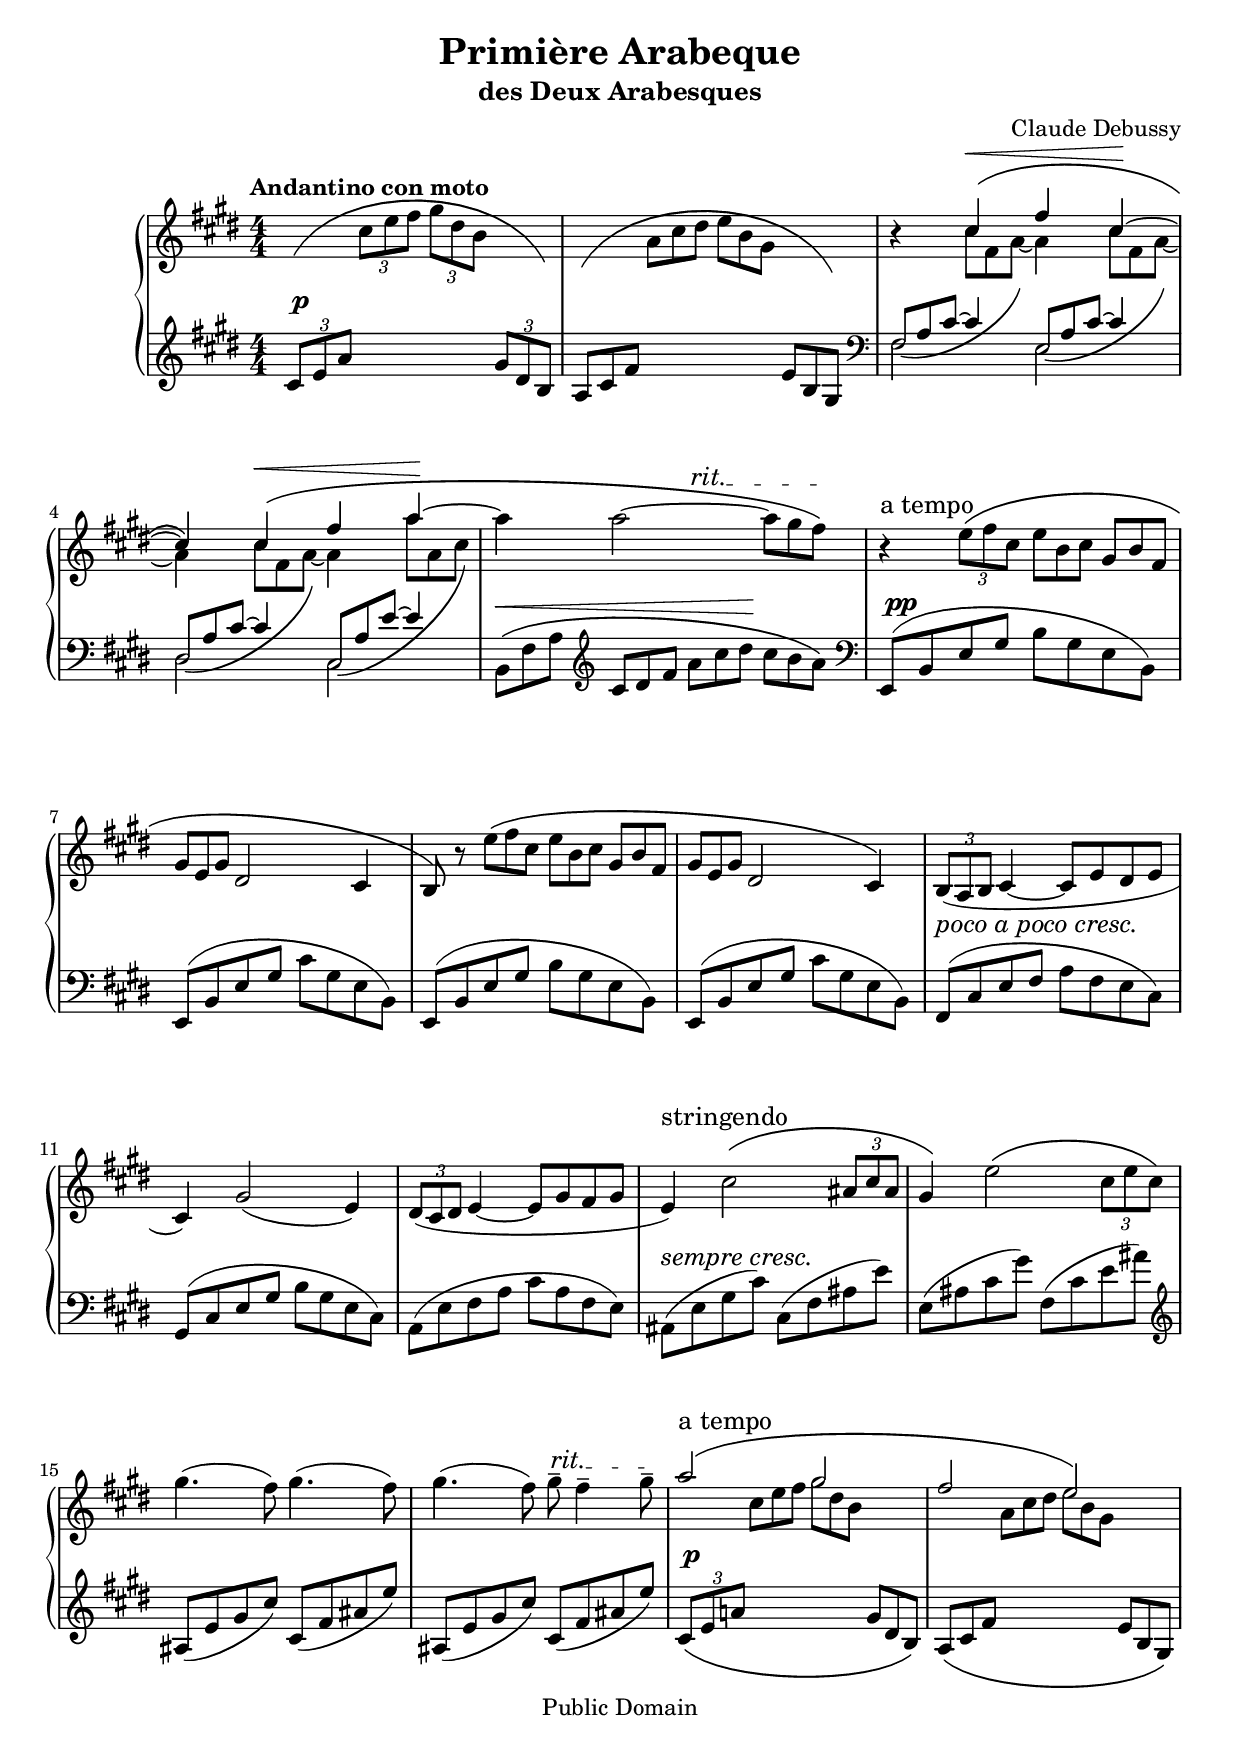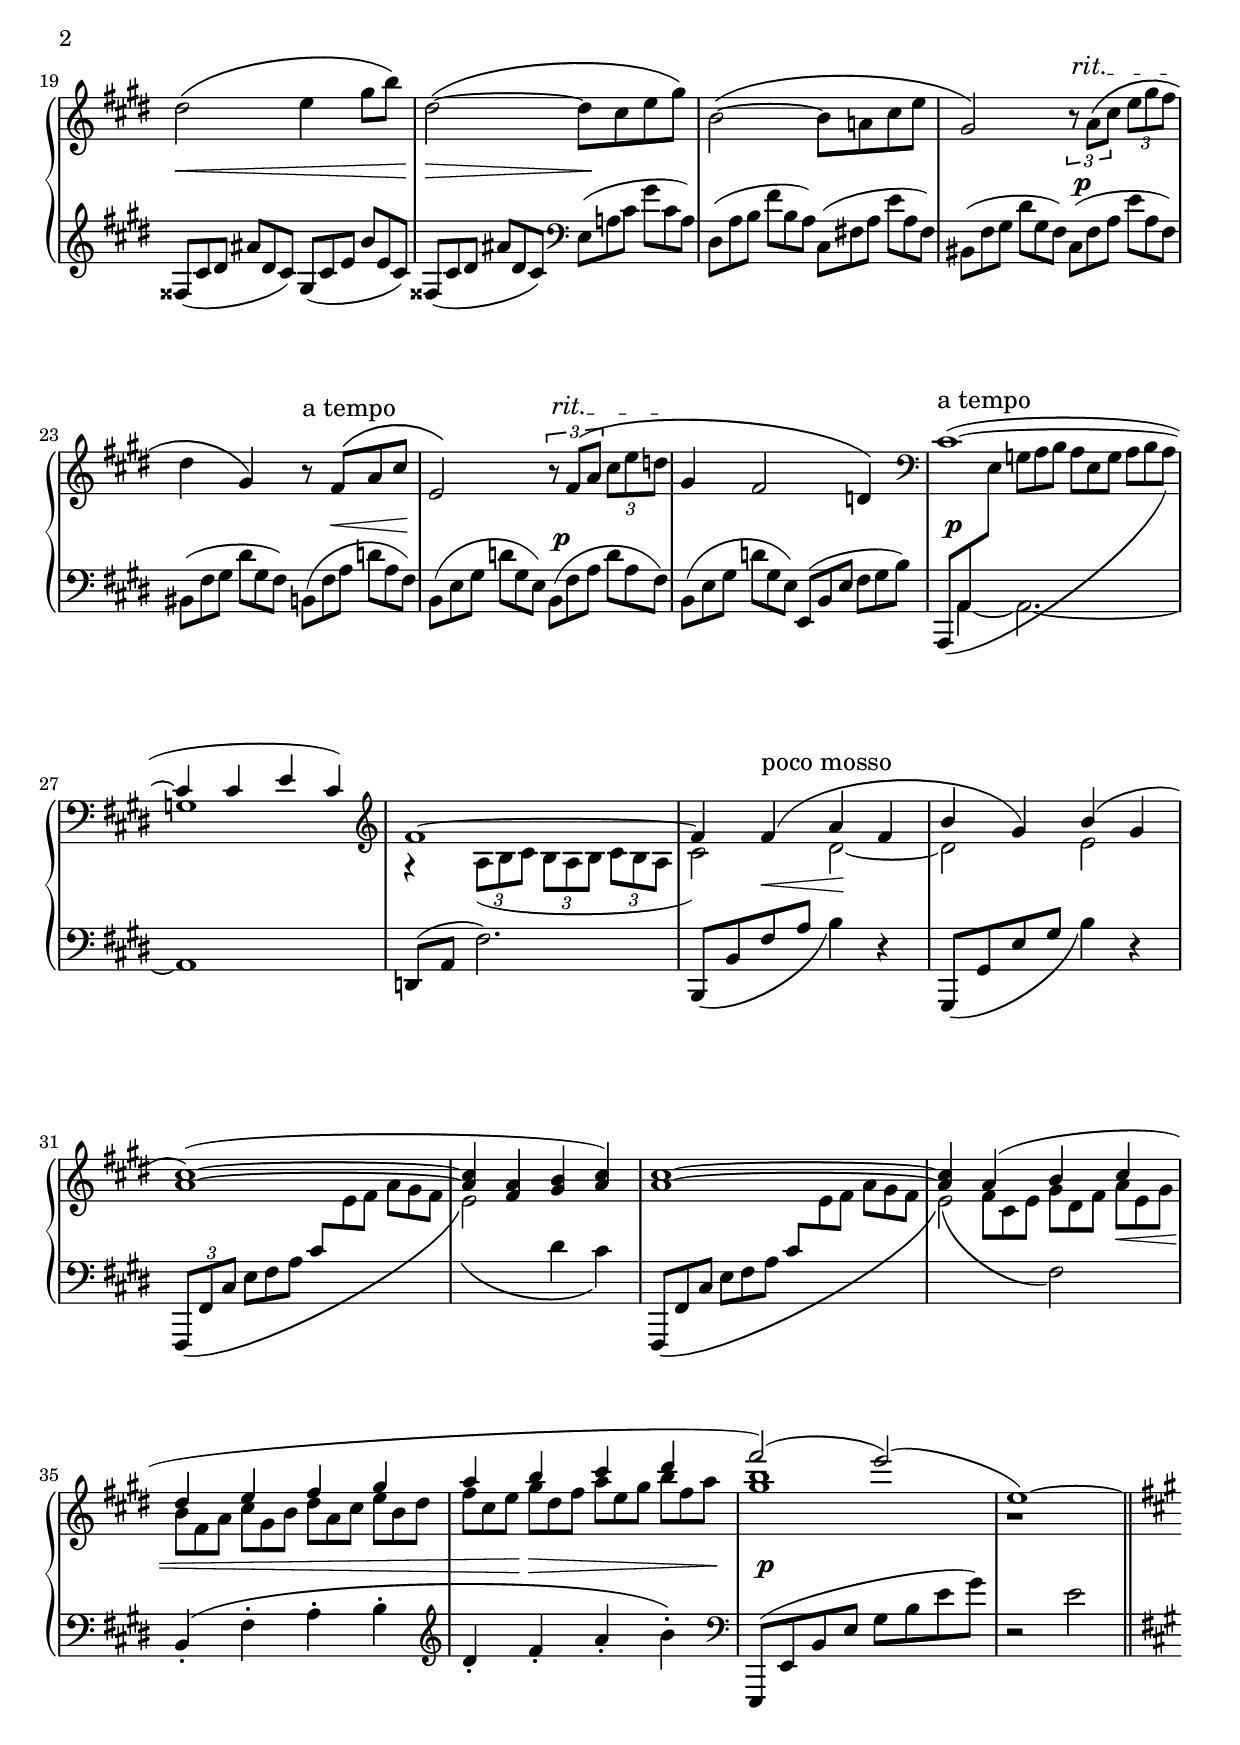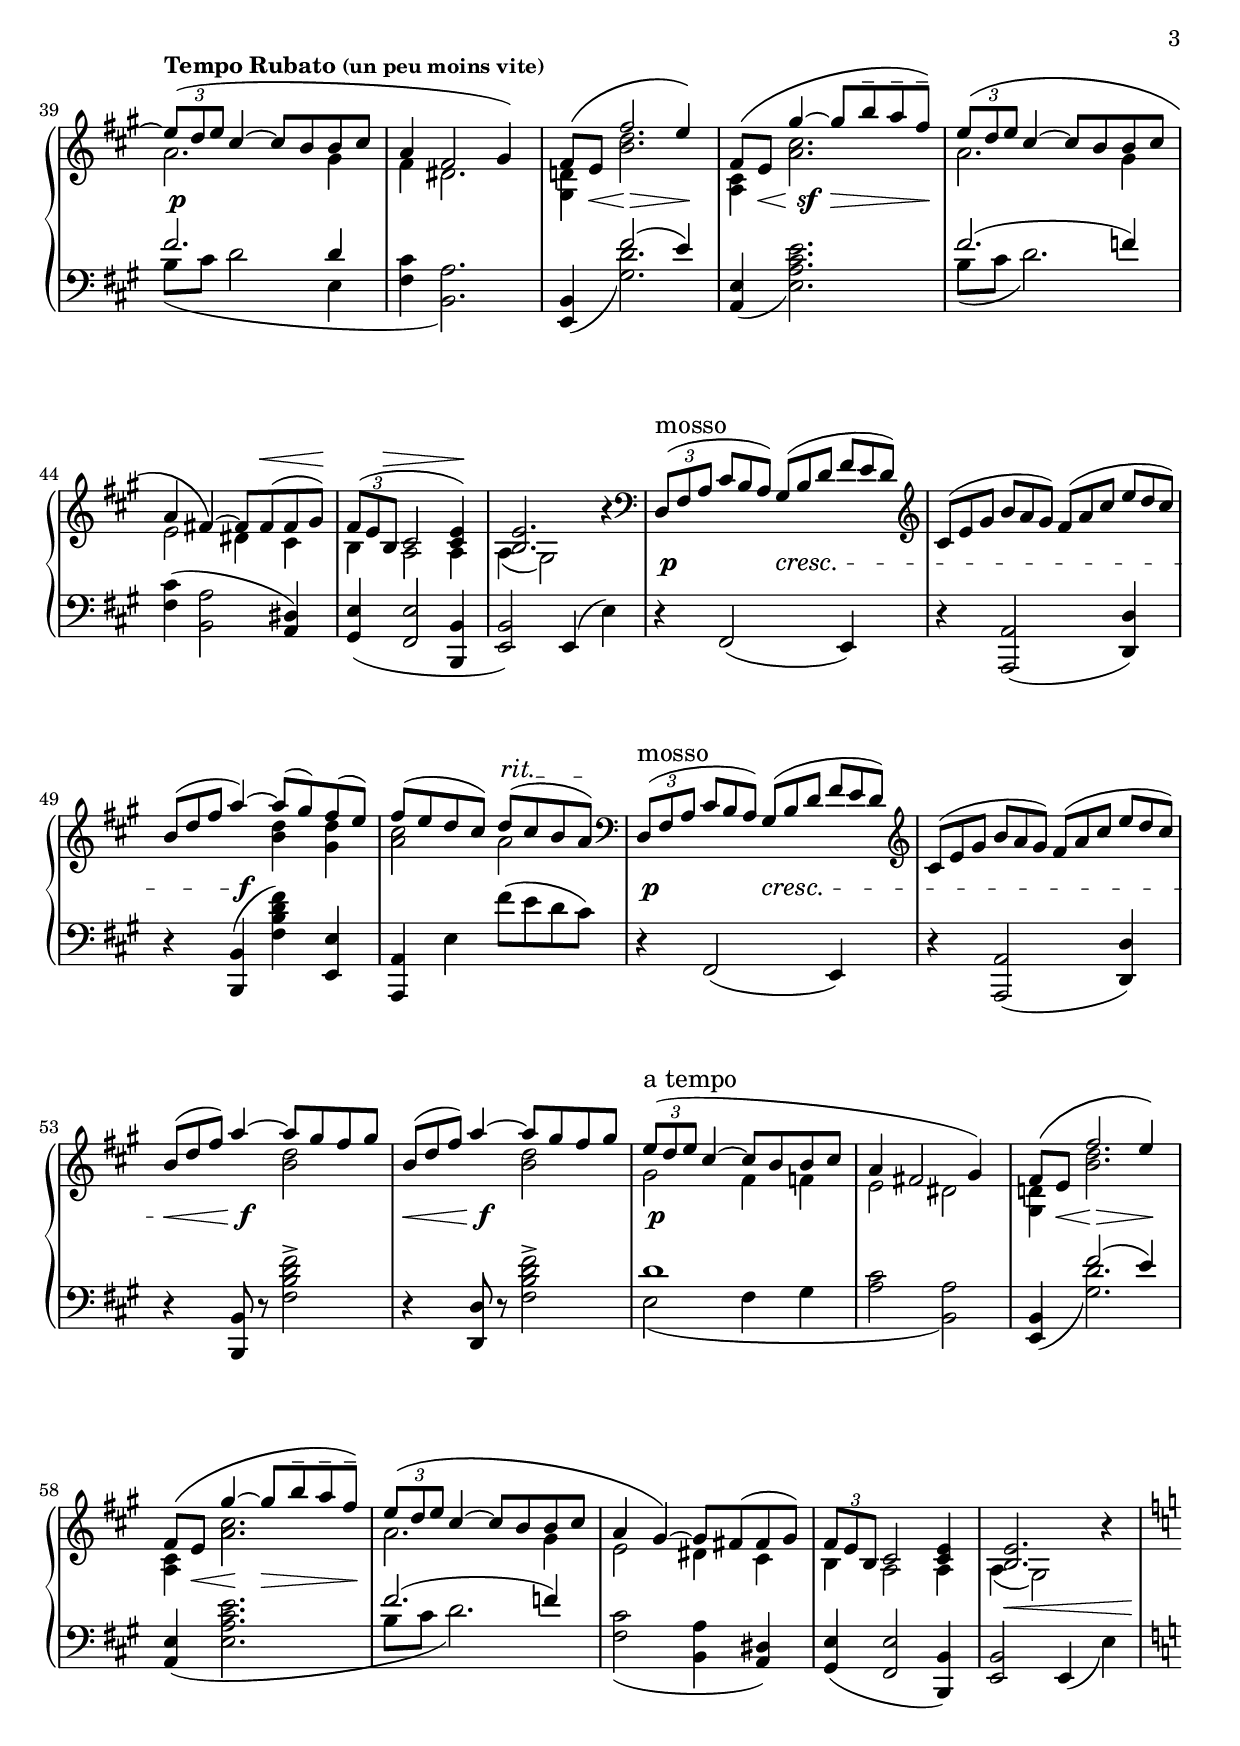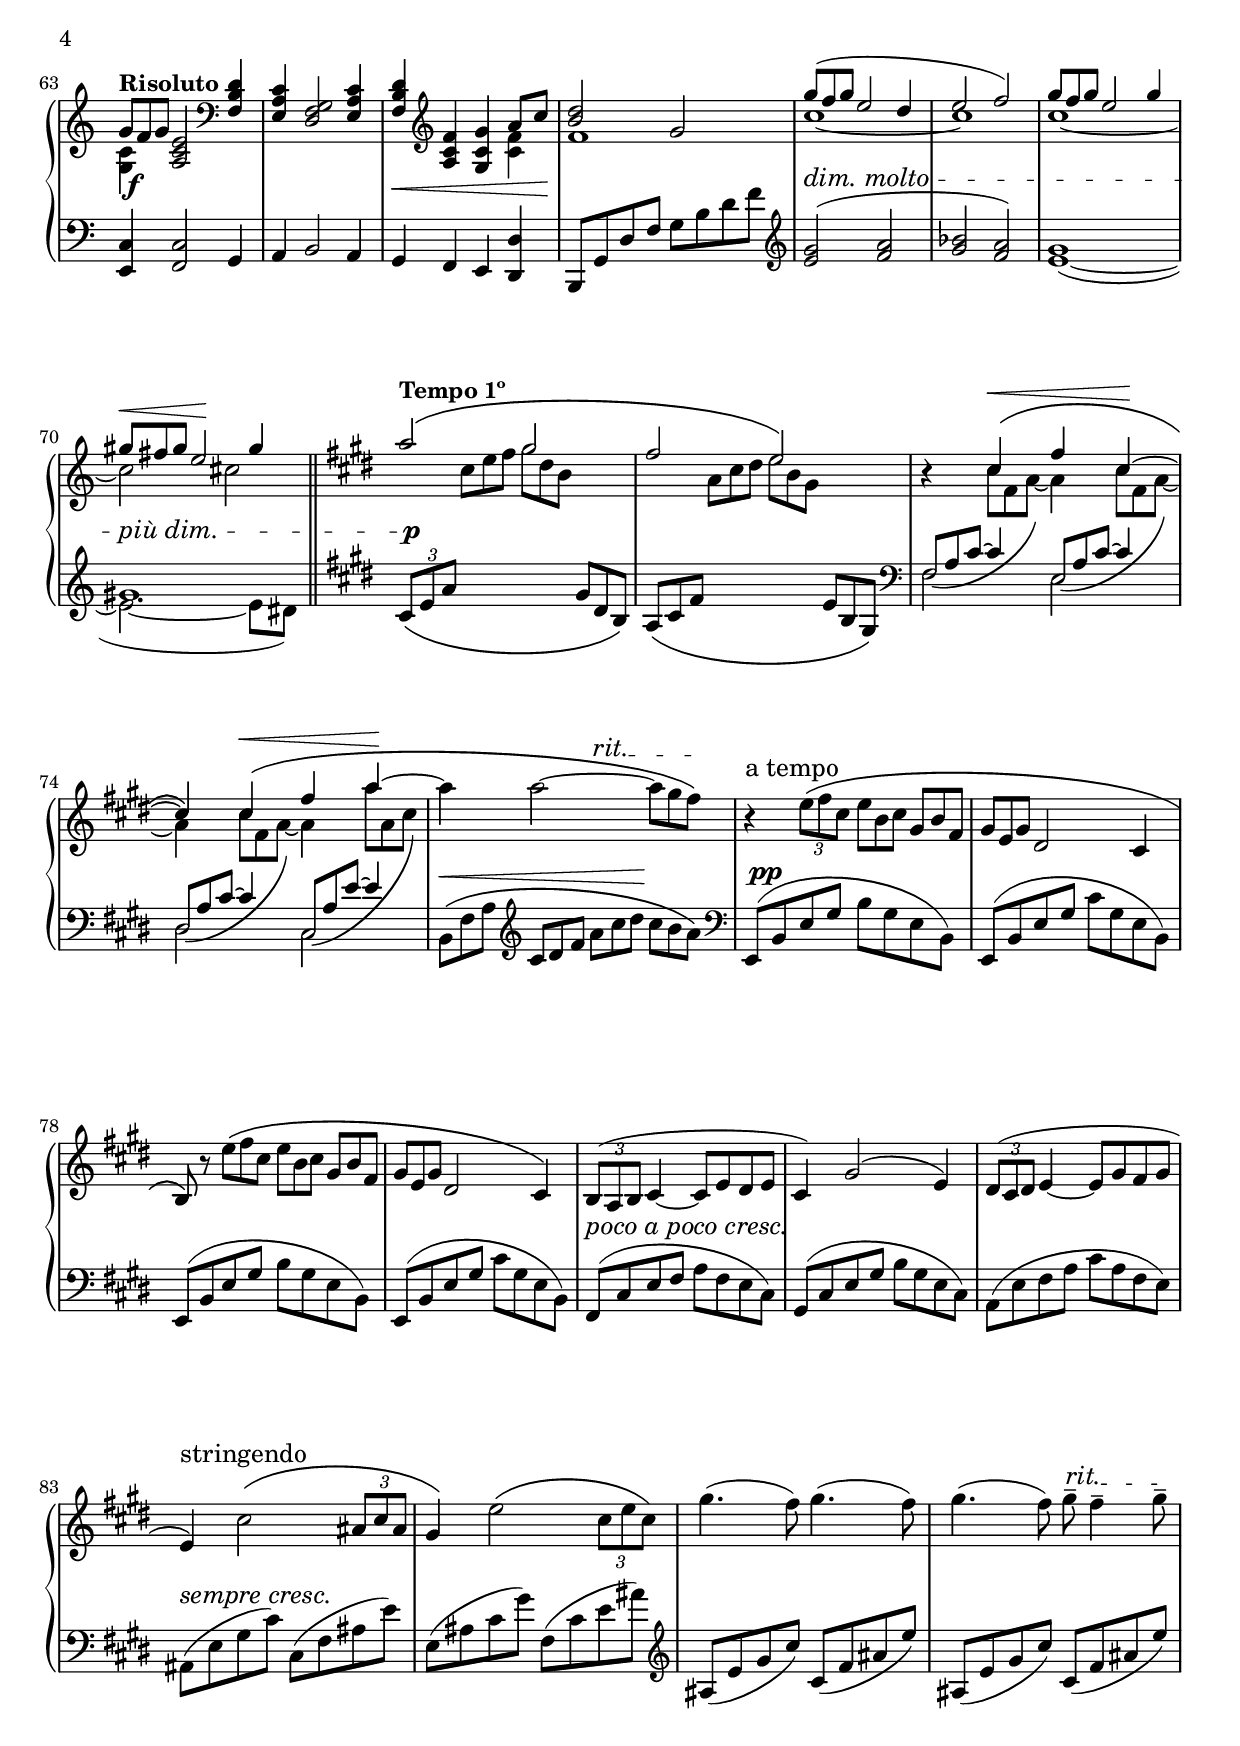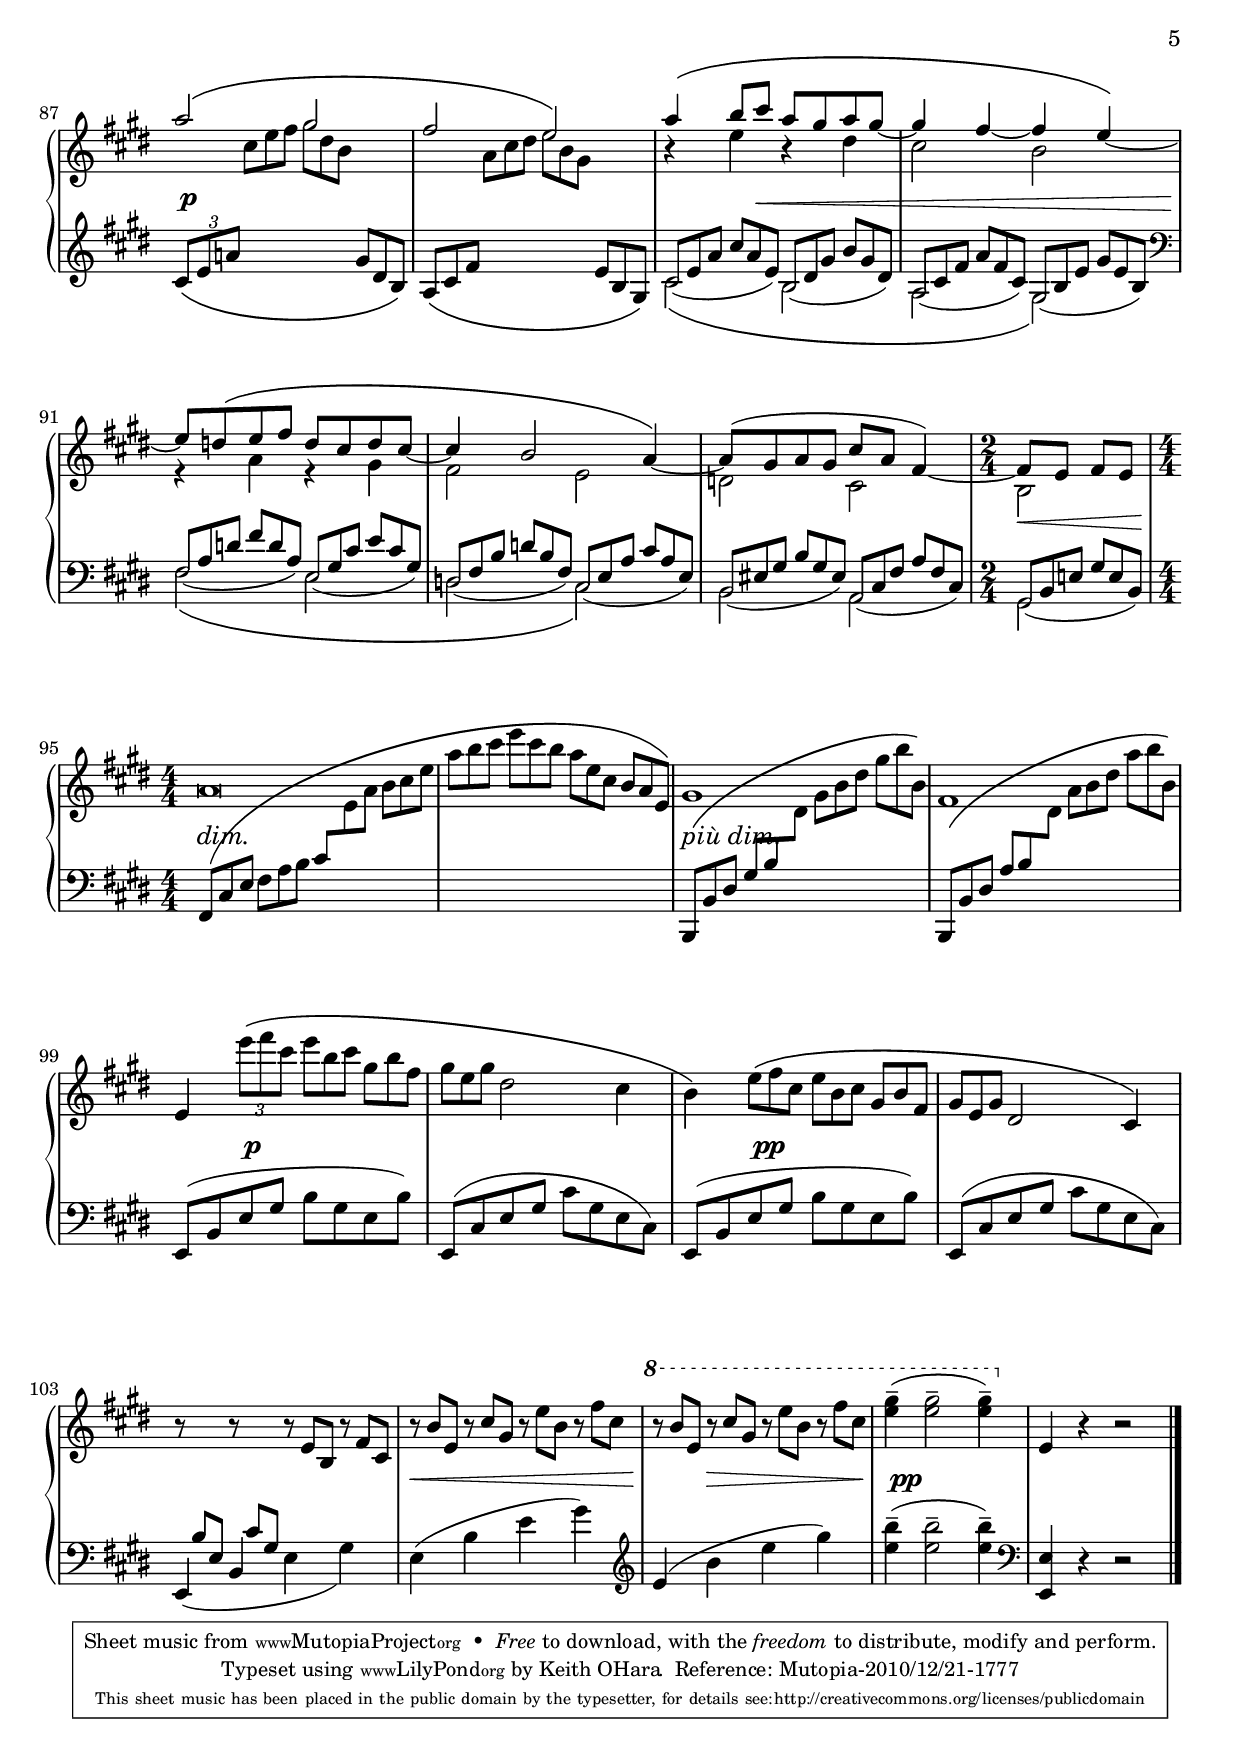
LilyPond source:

\version "2.12.3"

\header {
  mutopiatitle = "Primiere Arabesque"
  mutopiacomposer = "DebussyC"
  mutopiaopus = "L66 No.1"
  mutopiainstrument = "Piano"
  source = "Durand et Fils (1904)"
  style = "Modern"
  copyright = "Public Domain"
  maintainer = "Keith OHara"
  title = "Primière Arabeque"
  subtitle = "des Deux Arabesques"
  composer = "Claude Debussy"
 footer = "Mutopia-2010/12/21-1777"
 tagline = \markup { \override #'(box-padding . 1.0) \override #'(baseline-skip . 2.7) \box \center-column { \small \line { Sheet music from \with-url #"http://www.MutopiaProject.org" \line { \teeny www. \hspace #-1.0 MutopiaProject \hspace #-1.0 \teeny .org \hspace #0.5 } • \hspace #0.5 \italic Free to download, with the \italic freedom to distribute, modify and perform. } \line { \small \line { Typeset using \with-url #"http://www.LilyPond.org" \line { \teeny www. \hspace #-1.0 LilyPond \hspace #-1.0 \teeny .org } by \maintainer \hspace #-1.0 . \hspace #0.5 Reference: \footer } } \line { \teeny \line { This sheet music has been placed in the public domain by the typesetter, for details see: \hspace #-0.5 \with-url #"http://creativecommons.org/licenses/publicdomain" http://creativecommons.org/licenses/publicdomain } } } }
}
\pointAndClickOff
\paper {
  %{ comment out for mutopiaproject }
  #set-paper-size "letter")
  ragged-bottom = ##t
  % For 3 page layout:
  #(layout-set-staff-size 15)
  bottom-margin =12
  %annotate-spacing = ##t
  %{ %}
  between-system-padding = 0
  ragged-last-bottom = ##f
}
% Definitios to override page-breaking
myLineBreak = {
  \break
}
myBreakForFivePages = {
  \pageBreak
}
myBreakForThreePages = {
%  \pageBreak
}

\include "english.ly"

% restrain the slope of the beams
oflat = {
  \once\override Beam #'damping = #3
}
% Change staff
cu = { \change Staff = "upper" }
cl = { \change Staff = "lower" }
% Suspend collision resolution so notes line up
lu = {\once \override NoteColumn #'ignore-collision = ##t }
% hide one note
ohn = {
  \once\override Dots #'transparent = ##t
  \once\override NoteHead #'transparent = ##t
  \once\override NoteHead #'no-ledgers = ##t
  \once\override Stem #'transparent = ##t
  \once\override Beam #'transparent = ##t
  \once\override Accidental #'transparent = ##t
}

%%% In sections
%% First section in E major

rhUpE = \relative c'' {
  \stemUp\tieUp\phrasingSlurUp
  \tempo"Andantino con moto"
  \key e \major
  s1 | s1 |

  r4 cs\(^\< fs cs\!~ |
  cs4\) cs\(^\< fs a\!~ |
  \stemNeutral\tieNeutral
  a4 a2~a8*2/3 gs fs\) |
  \barNumberCheck#6
  r4 \times2/3{e8\( fs cs} e8*2/3 b cs gs b fs |
  gs8*2/3 e gs ds2 cs4 |
  b8\) r e'8*2/3\( fs cs e b cs gs b fs |
  gs8*2/3 e gs ds2 cs4\) |
  \times2/3{b8( a b} cs4~cs8 e ds e cs4) gs'2( e4) |
  \times2/3{ds8( cs ds} e4~e8 gs fs gs |
  \barNumberCheck#13
  e4) cs'2\( \times2/3{as8 cs as} |
  gs4\) e'2\( \times2/3{cs8 e cs\)} |
  gs'4.(fs8)  gs4.( fs8) |
  gs4.( fs8) gs-- fs4-- gs8--|
  \barNumberCheck#17
  \stemUp a2\( gs |
  fs2 e\) |\myBreakForFivePages

  \stemNeutral
  ds2\(\< e4 gs8 b\) |
  ds,2\(\>~ds8\! cs e gs\) |
  b,2\(~b8 a cs e |
  gs,2\) \times2/3{r8 a\( cs} \times2/3{e gs fs} |
  ds4 gs,\) r8 fs\(\< a cs\! |
  e,2\) \times2/3{r8 fs\( a} \times2/3{cs e d} |
  gs,4 fs2 d4\) |
  \barNumberCheck#26
  \stemUp\tieUp\slurUp
  \clef bass cs1(\p ~|
  cs4 cs e cs) |\myBreakForThreePages
  \clef treble fs1~ |
  \set crescendoText="cresc."
  fs4 fs(^\markup"poco mosso"\< a\! fs |
  b gs) b(gs |
  <a cs>1)~( |
  <a cs>4 <fs a> <gs b> <a cs>) |
  <a cs>1~ |
  <a cs>4 a( b cs |
  ds e fs gs a b cs ds |
  fs2)( e2)( |
  e,1)~ |\myBreakForFivePages\myLineBreak
}

rhDownE = \relative c' {
  \stemDown\mergeDifferentlyHeadedOn\tieDown\slurDown
  \ohn cs8*2/3\( s s \times3/3{cs' e fs} \times3/3{gs ds b} s s \ohn b,\)|
  \ohn a8*2/3\( s s a' cs ds e b gs s s \ohn gs,\) |

  s4 cs'8*2/3 fs, a~a4 cs8*2/3 fs, a~|
  a4 cs8*2/3 fs, a~a4 a'8*2/3 a, cs |
  \override TextSpanner #'(bound-details left text) = "rit."
  s2 s4\startTextSpan s8*2/3 s s\stopTextSpan|
  \barNumberCheck#6
  s1^\markup"a tempo" |
  s1*6 |
  \barNumberCheck#13
  s1^\markup"stringendo" |
  s1 |
  s1 |
  s2 s8\startTextSpan s s s\stopTextSpan|
  \barNumberCheck#17
  s4^\markup"a tempo" cs8*2/3 e fs gs ds b s4 |
  s4 a8*2/3 cs ds e b gs s4 |

  s1*3 |
  s2 s8*2/3\startTextSpan s s s s s\stopTextSpan|
  s2 s2^\markup"a tempo" |
  s2 s8*2/3\startTextSpan s s s s s\stopTextSpan|
  s1 |
  \barNumberCheck#26
  s1^\markup"a tempo" |
  s1 |
  r4 \times2/3{a,8( b cs} \times2/3{b a b} \times2/3{cs b a} |
  cs2) ds2~ |
  ds2 e2 |
  s1*3|
  s4 fs8*2/3 cs e gs ds fs a\< e gs |
  b fs a cs gs b ds a cs e b ds |
  fs cs e\! gs\> ds fs a e gs b fs a\! |
  <gs b>1\p |
  r1 |
}

lhUpE = {
  \dynamicUp\tieUp
  \key e \major
  \times2/3{cs'8\p e' a'} s2 \times2/3{gs'8 ds' b} |
  a8*2/3 cs' fs' s2 e'8*2/3 b gs |

  \stemUp \clef bass
  fs8*2/3_\( a cs'~cs'4*2/3\cu\ohn\lu a'8*2/3\) \cl
  %{%} e8*2/3_\( a cs'~cs'4*2/3 \cu\ohn\lu a'8*2/3\) \cl |
  ds8*2/3_\( a cs'~cs'4*2/3 \cu\ohn\lu a'8*2/3\) \cl
  %{%} cs8*2/3_\( a e'~e'4*2/3 \cu\ohn\lu cs''8*2/3\) \cl |
  \stemNeutral
  b,8*2/3\(\< fs a \clef treble cs' ds' fs' a'cs'' ds''\! cs'' b' a'\)|
  \clef bass e,8(\pp b, e gs b gs e b,) |
  e,8( b, e gs cs' gs e b,) |
  e,8( b, e gs b gs e b,) |
  e,8( b, e gs cs' gs e b,) |
  \set crescendoText="poco a poco cresc."
  \set crescendoSpanner=#'text
  fs,8(\< cs e fs a fs e cs)\! |
  gs,8( cs e gs b gs e cs) |
  a,8( e fs a cs' a fs e) |
  \barNumberCheck#13
  \set crescendoText="sempre cresc."
  as,8(\< e gs cs')\! cs( fs as e') |
  e8( as cs' gs') fs( cs' e' as')|
  \clef treble as8( e' gs' cs'') cs'( fs' as' e'') |
  as8( e' gs' cs'') cs'( fs' as' e'') |
  \barNumberCheck#17
  \times2/3{cs'8\(\p e' a'} s2 gs'8*2/3 ds' b\) |
  a8*2/3\( cs' fs' s2 e'8*2/3 b gs\) |

  fss8*2/3( cs' ds' as' ds' cs') gs( cs' e' b' e' cs') |
  fss8*2/3( cs' ds'  as' ds' cs') \clef bass e( a cs' gs' cs' a) |
  ds( a b fs' b a) cs( fs a e' a fs) |
  bs,( fs gs ds' gs fs) cs(\p fs a e' a fs) |
  bs,( fs gs ds' gs fs) b,( fs a d' a fs) |
  b,( e gs d' gs e) b,(\p fs a d' a fs) |
  b,( e gs d' gs e) e,( b, e fs gs b) |
  \barNumberCheck#26
  \phrasingSlurDown
  a,,8*2/3\( a, \cu e \stemDown g a b a e g a b a\) |
  g1 \cl\stemNeutral|
  d,8( a, fs2.) |
  b,,8\( b, fs a b4\) r4 |
  gs,,8\( gs, e gs b4\) r4 |
  \times2/3{fs,,8\( fs, cs} e8*2/3 fs a cs' \cu\stemDown e' fs' a' gs' fs' |
  e'2\)\( \cl\stemNeutral ds'4 cs'\)
  fs,,8*2/3\( fs, cs e8*2/3 fs a cs' \cu\stemDown e' fs' a' gs' fs' |
  e'2\)\( \cl\stemNeutral fs2\) |
  \phrasingSlurNeutral
  b,4\(-. fs-. a-. b-. \clef treble ds'-. fs'-. a'-. b'-.\) |
  \clef bass e,,8( e, b, e gs b e' gs') |
  r2 e'2 |
}

lhDownE = {
  s1 | s1 |

  \stemDown\mergeDifferentlyHeadedOn\tieDown
  fs2 e|
  ds2 cs|
  s1*16 |

  s1*5 |
  s8*2/3 a,4*2/3~a,2.~|
  a,1|
  s1*11 |
}

%% Second section in A major

rhUpA = \relative c''{
  \key a \major
  \tempo\markup{"Tempo Rubato" \smaller "(un peu moins vite)"}
  \times2/3{e8(\p d e} cs4~ cs8 b b cs |
  a4 fs2 gs4) |
  fs8\( e\< fs'2\> e4\)\! |
  fs,8\(e\<gs'4\sf ~ gs8\> b^- a^- fs^-\)\! |
  \times2/3{e8\( d e} cs4~cs8 b b cs |
  a4 fs\)~fs8 fs(^\< fs gs)\! |
  \times2/3{fs8( e b^\>} cs2 <cs e>4)\! |
  <b e>2. r4 |
  \barNumberCheck#47
  \clef bass
  \set crescendoText="cresc."
  \set crescendoSpanner=#'text
  \times2/3{d,8(\p fs a} cs8*2/3( b a) gs(\< b d fs e d) |
  \clef treble
  cs8*2/3( e gs b a gs) fs( a cs e d cs) |
  b8*2/3( d fs a4)\f ~ a8( gs) fs( e) |
  \override TextSpanner #'(bound-details left text) ="rit."
  fs8( e d cs) d(\startTextSpan cs b a)\stopTextSpan |
  \clef bass
  \times2/3{d,,8(\p fs a} cs8*2/3 b a) gs(\< b d fs e d) |
  \clef treble
  cs8*2/3( e gs b a gs) fs( a cs e d cs) |
  \set crescendoSpanner=#'hairpin
  b8*2/3(\< d fs) a4\f ~ a8 gs fs gs |
  b,8*2/3(\< d fs) a4\f ~ a8 gs fs gs |
  \barNumberCheck#55
  \times2/3{e8(\p d e} cs4~ cs8 b b cs |
  a4 fs2 gs4) |
  fs8\( e\< fs'2\> e4\)\! |
  fs,8\( e\< gs'4\! ~ gs8\> b^- a^- fs^-\)\! |
  \times2/3{e8\( d e} cs4~cs8 b b cs |
  a4 gs\)~gs8 fs( fs gs) |
  \times2/3{fs8 e b} cs2 <cs e>4 |
  <b e>2.\< r4 |\myBreakForFivePages
  \barNumberCheck#63
  \key c \major
  \tempo "Risoluto"
  g'8*2/3\f f g <e c a>2 \clef bass <d b f>4 |
  <c a e>4 <g f d>2 <c a e>4 |
  <d b f>\< \clef treble <f c a> <g c, g> a8 c8\! |
  <d b>2 g, |
  g'8*2/3( f g e2 d4 e2 f2) |
  g8*2/3 f g e2 g4 |
  gs8*2/3^\< fs gs e2\! gs4 |\myBreakForThreePages
}

rhDownA = { \relative c''{
  a2. gs4 |
  fs4 ds2.|
  <d gs,>4 <b' d >2.|
  <cs, a>4 <a' cs>2. |
  a2. gs4 |
  e2 ds4 cs4 |
  b4 a2 a4 |
  a4( gs2) s4 |
  \barNumberCheck#47
  s1^\markup"mosso" |
  s1 |
  s2 <d'' b>4 <d gs,> |
  <cs a>2 a2 |
  s1^\markup"mosso" |
  s1 |
  s2 <b d>2 |
  s2 <b d>2 |
  \barNumberCheck#55
  gs2^\markup"a tempo" fs4 f |
  e2 ds |
  <d gs,>4 <b' d >2. |
  <cs, a >4 <a' cs>2. |
  a2. gs4 |
  e2 ds4 cs |
  b4 a2 a4 |
  a4(gs2) s4 |
  \barNumberCheck#63
  <c g>4 s2 s4 |
  s1|
  s2 s4 <c f>4 |
  f1
  c'1~ |
  c1 |
  c1~ |
  c2 cs2 |

}}

lhUpA = {
  \stemUp\slurUp
  fs'2. d'4
  s1 |
  s4 fs'2( e'4) |
  s1|
  fs'2.( f'4) |
  s1 * 11|
  d'1 
  s1 
  s4 fs'2( e'4) |
  s1
  fs'2.( f'4) |
  s1 *3 |
  \barNumberCheck#63
  s1 * 4 |
  \set decrescendoText="dim. molto"
  \set decrescendoSpanner=#'text
  <e' g'>2(\> <f' a'> |
  <g' bf'>2 <f' a'>) |
  g'1 |
  \set decrescendoText="più dim."
  gs'1\> |
}

lhDownA = {
  \key a \major
  \slurDown \stemDown
  b8( cs' d'2 e4 |\stemNeutral
  <fs cs'>4 <b, a>2.) |
  <e, b,>4( <gs d'>2.) |
  <a, e>4( <e a cs' e'>2.) |
  b8( cs' d'2.) |
  \slurNeutral
  <cs' fs >4( <a b,>2 <ds a,>4) |
  <e gs,>4( <fs, e>2 <b, b,,>4 |
  <e, b,>2) e,4( e) |
  \barNumberCheck#47
  r4 fs,2( e,4) |
  r4 <a,, a,>2( <d, d>4) |
  r4 <b,, b,>( <fs b d' fs'>) <e, e>4 |
  <a,, a,>4 e fs'8( e' d' cs') |
  r4 fs,2( e,4) |
  r4 <a,, a,>2( <d, d>4) |
  r4 <b,, b,>8 r <fs b d' fs'>2-> |
  r4 <d, d>8 r <fs b d' fs'>2-> |
  \barNumberCheck#55
  \slurDown
  e2( fs4 gs |
  <a cs'>2 <b, a >2) |
  <e, b,>4( <gs d'>2.) |
  <a, e>4( <e a cs' e'>2. |
  b8( cs' d'2.) |
  <fs cs'>2( <b, a>4 <a, ds>)  |
  <gs, e>( <fs, e>2 <b,, b,>4) |
  <e, b,>2 e,4( e) |
  \key c \major
  \barNumberCheck#63
  <c e,>4 <c f,>2 g,4 |
  a,4 b,2 a,4 |
  g,4 f, e, <d, d> |
  b,,8 g, d f g b d' f' |
  \clef treble
  s1*2 |
  \stemDown
  e'1( ~ |
  e'2. ~ e'8 ds') |
}


%% Third section in E major

rhUpEE = \relative c'''{
  \key e \major
  \tempo"Tempo 1º"
  %% same as measures 17 and following
  \stemUp a2\( gs |
  fs2 e\) |
  %% same as measures 2 and following
  r4 cs\(^\< fs cs\!~|
  cs4\) cs\(^\< fs a\!~ |
  \stemNeutral\tieNeutral
  a4 a2~a8*2/3 gs fs\) |
  \barNumberCheck#76
  r4 \times2/3{e8\( fs cs} e8*2/3 b cs gs b fs |
  gs8*2/3 e gs ds2 cs4 |
  b8\) r e'8*2/3\( fs cs e b cs gs b fs |
  gs8*2/3 e gs ds2 cs4\) |
  \times2/3{b8( a b} cs4~cs8 e ds e cs4) gs'2( e4) |
  \times2/3{ds8( cs ds} e4~e8 gs fs gs |
  \barNumberCheck#83
  e4) cs'2\( \times2/3{as8 cs as} |
  gs4\) e'2\( \times2/3{cs8 e cs\)} |
  gs'4.(fs8)  gs4.( fs8) |
  gs4.( fs8) gs-- fs4-- gs8--|\myBreakForFivePages
  \barNumberCheck#87
  \stemUp a2\( gs |
  fs2 e\) |
  %% no longer the same as earlier bars
  a4\( b8 cs\< a gs a gs~ |
  gs4 fs4 ~fs4 e\) ~ |
  e8\! d\( e fs d cs d cs ~ |
  cs4 b2 a4\) ~ |
  a8 ( gs a gs cs a fs4) ~ |
  \time 2/4
  fs8\< e fs e |
  \time 4/4
  \barNumberCheck#95
  \stemNeutral\slurNeutral
  a\breve\!_" " |
  gs1 |
  fs1 |
  e4 \times2/3{e''8\(\p fs cs} e8*2/3 b cs gs b fs |
  gs8*2/3 e gs ds2 cs4 |
  b4\) e8*2/3\(\pp fs cs e b cs gs b fs |
  gs e gs ds2 cs4\) |
  \stemUp r8*2/3 \cl b e, \cu r \cl cs' gs \cu r e' b r fs' cs |
  \stemNeutral r8*2/3\< b' e, r cs' gs r e' b r fs' cs |
  \ottava#1
  r8*2/3\! b' e, r\> cs' gs r e' b r fs' cs |
  <e gs>4--(\pp <e gs>2-- <e gs>4--) |
  \ottava#0
  e,,4 r4 r2
}

rhDownEE = \relative c''{
  %% same as measures 17 and following
  s4 cs8*2/3 e fs gs ds b s4 |
  s4 a8*2/3 cs ds e b gs s4 |
  %% same as measures 2 and following
  s4 cs8*2/3 fs, a~a4 cs8*2/3 fs, a~|
  a4 cs8*2/3 fs, a~a4 a'8*2/3 a, cs |
  \override TextSpanner #'(bound-details left text) = "rit."
  s2 s4\startTextSpan s8*2/3 s s\stopTextSpan|
  \barNumberCheck#76
  s1^\markup"a tempo" |
  s1*6 |
  \barNumberCheck#83
  s1^\markup"stringendo" |
  s1 |
  s1 |
  s2 s8\startTextSpan s s s\stopTextSpan|
  \barNumberCheck#87
  s4 cs8*2/3 e fs gs ds b s4 |
  s4 a8*2/3 cs ds e b gs s4 |
  %% no longer the same as earlier bars
  r4 e' r ds |
  cs2 b |
  r4 a r4 gs |
  fs2 e |
  d2 cs |
  b2 |
  \barNumberCheck#95
  \set decrescendoText="dim."
  \set decrescendoSpanner=#'text
  s4\> s\! s s |
  s1 |
  \set decrescendoText="più dim."
  s4\> s\! s s |
  s1*10

}

lhUpEE = {
  \key e \major
  \slurNeutral\phrasingSlurNeutral
  %% same as measures 17 and following
  \times2/3{cs'8\(\p e' a'} s2 gs'8*2/3 ds' b\) |
  a8*2/3\( cs' fs' s2 e'8*2/3 b gs\) |
  %% same as measures 2 and following
  \stemUp \clef bass
  fs8*2/3_\( a cs'~cs'4*2/3\cu\ohn\lu a'8*2/3\) \cl
  %{%} e8*2/3_\( a cs'~cs'4*2/3 \cu\ohn\lu a'8*2/3\) \cl |
  ds8*2/3_\( a cs'~cs'4*2/3 \cu\ohn\lu a'8*2/3\) \cl
  %{%} cs8*2/3_\( a e'~e'4*2/3 \cu\ohn\lu cs''8*2/3\) \cl |
  \stemNeutral
  \set crescendoSpanner=#'hairpin
  b,8*2/3\(\< fs a \clef treble cs' ds' fs' a'cs'' ds''\! cs'' b' a'\)|
  \clef bass e,8(\pp b, e gs b gs e b,) |
  e,8( b, e gs cs' gs e b,) |
  e,8( b, e gs b gs e b,) |
  e,8( b, e gs cs' gs e b,) |
  \set crescendoText="poco a poco cresc."
  \set crescendoSpanner=#'text
  fs,8(\< cs e fs a fs e cs)\! |
  gs,8( cs e gs b gs e cs) |
  a,8( e fs a cs' a fs e) |
  \barNumberCheck#83
  \set crescendoText="sempre cresc."
  as,8(\< e gs cs')\! cs( fs as e') |
  e8( as cs' gs') fs( cs' e' as')|
  \clef treble as8( e' gs' cs'') cs'( fs' as' e'') |
  as8( e' gs' cs'') cs'( fs' as' e'')\! |
  \barNumberCheck#87
  \times2/3{cs'8\(\p e' a'} s2 gs'8*2/3 ds' b\) |
  a8*2/3\( cs' fs' s2 e'8*2/3 b gs\) |
  %% no longer the same as earlier bars
  \stemUp
  cs'8*2/3( e' a' cs'' a' e') b( ds' gs' b' gs' ds') |
  a8*2/3( cs' fs' a' fs' cs') gs( b e' gs' e' b) |
  \clef bass
  fs8*2/3( a d' fs' d' a) e( gs cs' e' cs' gs) |
  d8*2/3( fs b d' b fs) cs( e a cs' a e) |
  b,8*2/3( es gs b gs es) a,( cs fs a fs cs) |
  gs,8*2/3( b, e gs e b,) |
  \barNumberCheck#95
  \stemNeutral
  \relative c, {
    fs8*2/3\( cs' e fs a b cs \cu e a b cs e |
    a b cs e cs b a e cs b a e \) \cl |
  } \relative c, {
    b\( b' ds gs b \cu ds gs b ds gs b b,\) \cl |
  } \relative c, {
    b\( b' ds a' b \cu ds a' b ds a' b b,\) \cl |
  }
  e,8( b, e gs b gs e b) |
  e,8( cs e gs cs' gs e cs) |
  e,8( b, e gs b gs e b) |
  e,8( cs e gs cs' gs e cs) |
  e,4_( b, e gs) |
  e4( b e' gs') |
  \clef treble
  e'4( b' e'' gs'') |
  <e'' b''>4--( <e'' b''>2-- <e'' b''>4--) |
  \clef bass
  <e, e>4 r4 r2 |
}

lhDownEE = {
  %% same as measures 17 and following
  s1*2 |
  %% same as measures 2 and following
  \stemDown\mergeDifferentlyHeadedOn\tieDown
  fs2 e|
  ds2 cs|
  s1*12 |
  \barNumberCheck#87
  s1*2 |
  %% no longer the same as earlier bars
  \phrasingSlurDown
  cs'2\( b |
  a2 gs\) |
  fs2\( e |
  d2 cs\) |
  b,2 a, |
  gs,2 |
  s1*13
}

\score {
  \new PianoStaff
  <<
    %\override Score.NonMusicalPaperColumn #'page-break-permission = ##f
    \override Score.SpacingSpanner #'shortest-duration-space = #1.5
    % Increase text size by one step
    \override Score.TextScript #'font-size = #1
    \override Score.TextSpanner #'font-size = #1
    % The 'piano' accidental style has extraNaturals false by default
    %\set PianoStaff.extraNatural = ##f
    #(set-accidental-style 'piano 'Score)
    \set PianoStaff.printKeyCancellation = ##f
    \override PianoStaff.PhrasingSlur #'height-limit = #4
    \override PianoStaff.DynamicLineSpanner #'staff-padding = #3
    \override PianoStaff.DynamicText #'self-alignment-X = #LEFT
    \new Staff = "upper" <<
      \numericTimeSignature
      \time 4/4
      \new Voice = "red" {
	%{colorize } \override NoteHead #'color = #red %}
	\rhUpE
	\rhUpA
	\rhUpEE
      }
      \new Voice = "green" {
	%{colorize } \override NoteHead #'color = #green %}
	\rhDownE
	\rhDownA
	\rhDownEE
      }
      \new Voice = "dynamics" {
      }
    >>
    \new Staff = "lower" <<
      \numericTimeSignature
      \time 4/4
      \new Voice = "blue" {
	%{colorize } \override NoteHead #'color = #blue %}
	\lhUpE
	\lhUpA
	\lhUpEE
      }
      \new Voice = "grey" {
	%{colorize } \override NoteHead #'color = #grey %}
	\lhDownE \bar "||"
	\lhDownA \bar "||"
	\lhDownEE \bar "|."
      }
      \new Voice = "pedal" {
	\set Staff.pedalSustainStyle = #'bracket
      }
    >>
  >>
  \layout {
    \context {
      \Score
    }
  }
  \midi {
    \context {
      \Score
      tempoWholesPerMinute = #(ly:make-moment 72 2)
    }
    %% Remove the dynamics from the midi output
    \context {
      \Voice
      \remove "Dynamic_performer"
    }
  }
}

